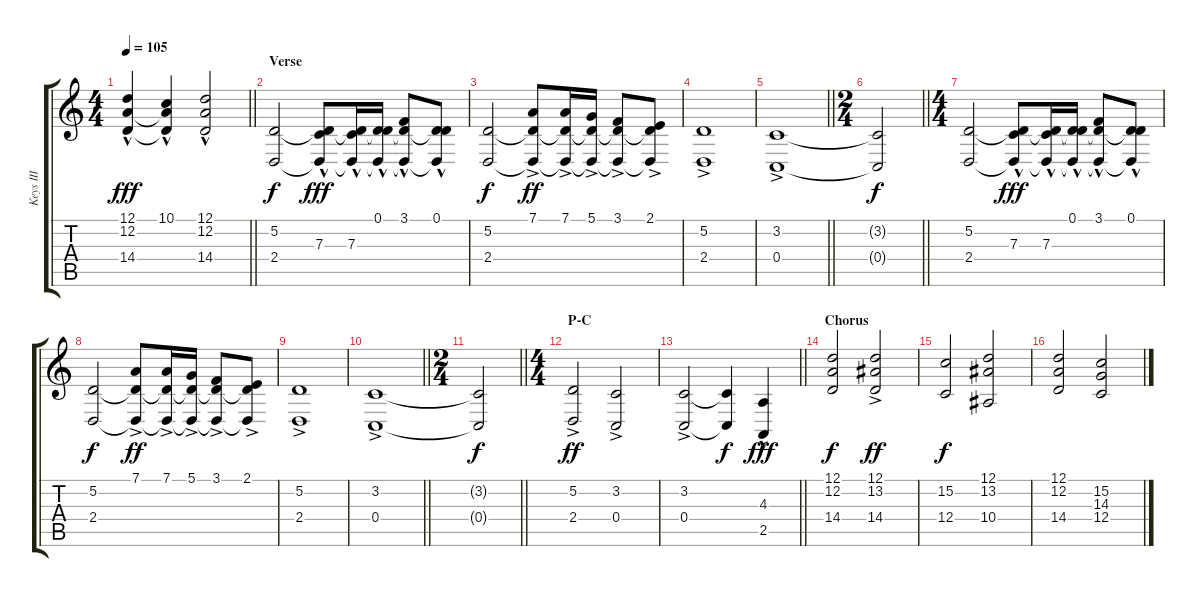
\track ("Keys III" "Keys III") {instrument choiraahs}
\staff {score tabs}
\tuning (D4 A3 F3 C3 G2 D2) {hide}
\ts (4 4)
\tempo 105
\clef g2
\barLineRight lightlight
\ks c
(12.1{hac} 12.2 14.4).4{dy fff} (10.1{hac} 12.2{t} 14.4{t}).4 (12.1{hac} 12.2 14.4).2 |
\section ("" "Verse")
(5.2 2.4).2{dy f volume 9 instrument stringensemble1} (5.2{t} 7.3{hac} 2.4{t}).8{dy fff} (5.2{t} 7.3{hac} 2.4{t}).16 (0.1{hac} 5.2{t} 2.4{t}).16 (3.1{hac} 5.2{t} 2.4{t}).8 (0.1{hac} 5.2{t} 2.4{t}).8 |
(5.2 2.4).2{dy f} (7.1{ac} 5.2{t} 2.4{t}).8{dy ff} (7.1{ac} 5.2{t} 2.4{t}).16 (5.1{ac} 5.2{t} 2.4{t}).16 (3.1{ac} 5.2{t} 2.4{t}).8 (2.1{ac} 5.2{t} 2.4{t}).8 |
(5.2{ac} 2.4).1 |
\barLineRight lightlight
(3.2{ac} 0.4).1 |
\ts (2 4)
\barLineRight lightlight
(3.2{t} 0.4{t}).2{dy f} |
\ts (4 4)
\section ("" "")
(5.2 2.4).2 (5.2{t} 7.3{hac} 2.4{t}).8{dy fff} (5.2{t} 7.3{hac} 2.4{t}).16 (0.1{hac} 5.2{t} 2.4{t}).16 (3.1{hac} 5.2{t} 2.4{t}).8 (0.1{hac} 5.2{t} 2.4{t}).8 |
(5.2 2.4).2{dy f} (7.1{ac} 5.2{t} 2.4{t}).8{dy ff} (7.1{ac} 5.2{t} 2.4{t}).16 (5.1{ac} 5.2{t} 2.4{t}).16 (3.1{ac} 5.2{t} 2.4{t}).8 (2.1{ac} 5.2{t} 2.4{t}).8 |
(5.2{ac} 2.4).1 |
\barLineRight lightlight
(3.2{ac} 0.4).1 |
\ts (2 4)
\barLineRight lightlight
(3.2{t} 0.4{t}).2{dy f} |
\ts (4 4)
\section ("" "P-C")
(5.2{ac} 2.4{ac}).2{dy ff} (3.2{ac} 0.4{ac}).2 |
\barLineRight lightlight
(3.2{ac} 0.4{ac}).2 (3.2{t} 0.4{t}).4{dy f} (4.3{hac} 2.5{hac}).4{dy fff} |
\section ("" "Chorus")
(12.1 12.2 14.4).2{dy f volume 8 instrument choiraahs} (12.1 13.2{ac} 14.4).2{dy ff} |
(15.2 12.4).2{dy f} (12.1 13.2 10.4).2 |
(12.1 12.2 14.4).2 (15.2 14.3 12.4).2
